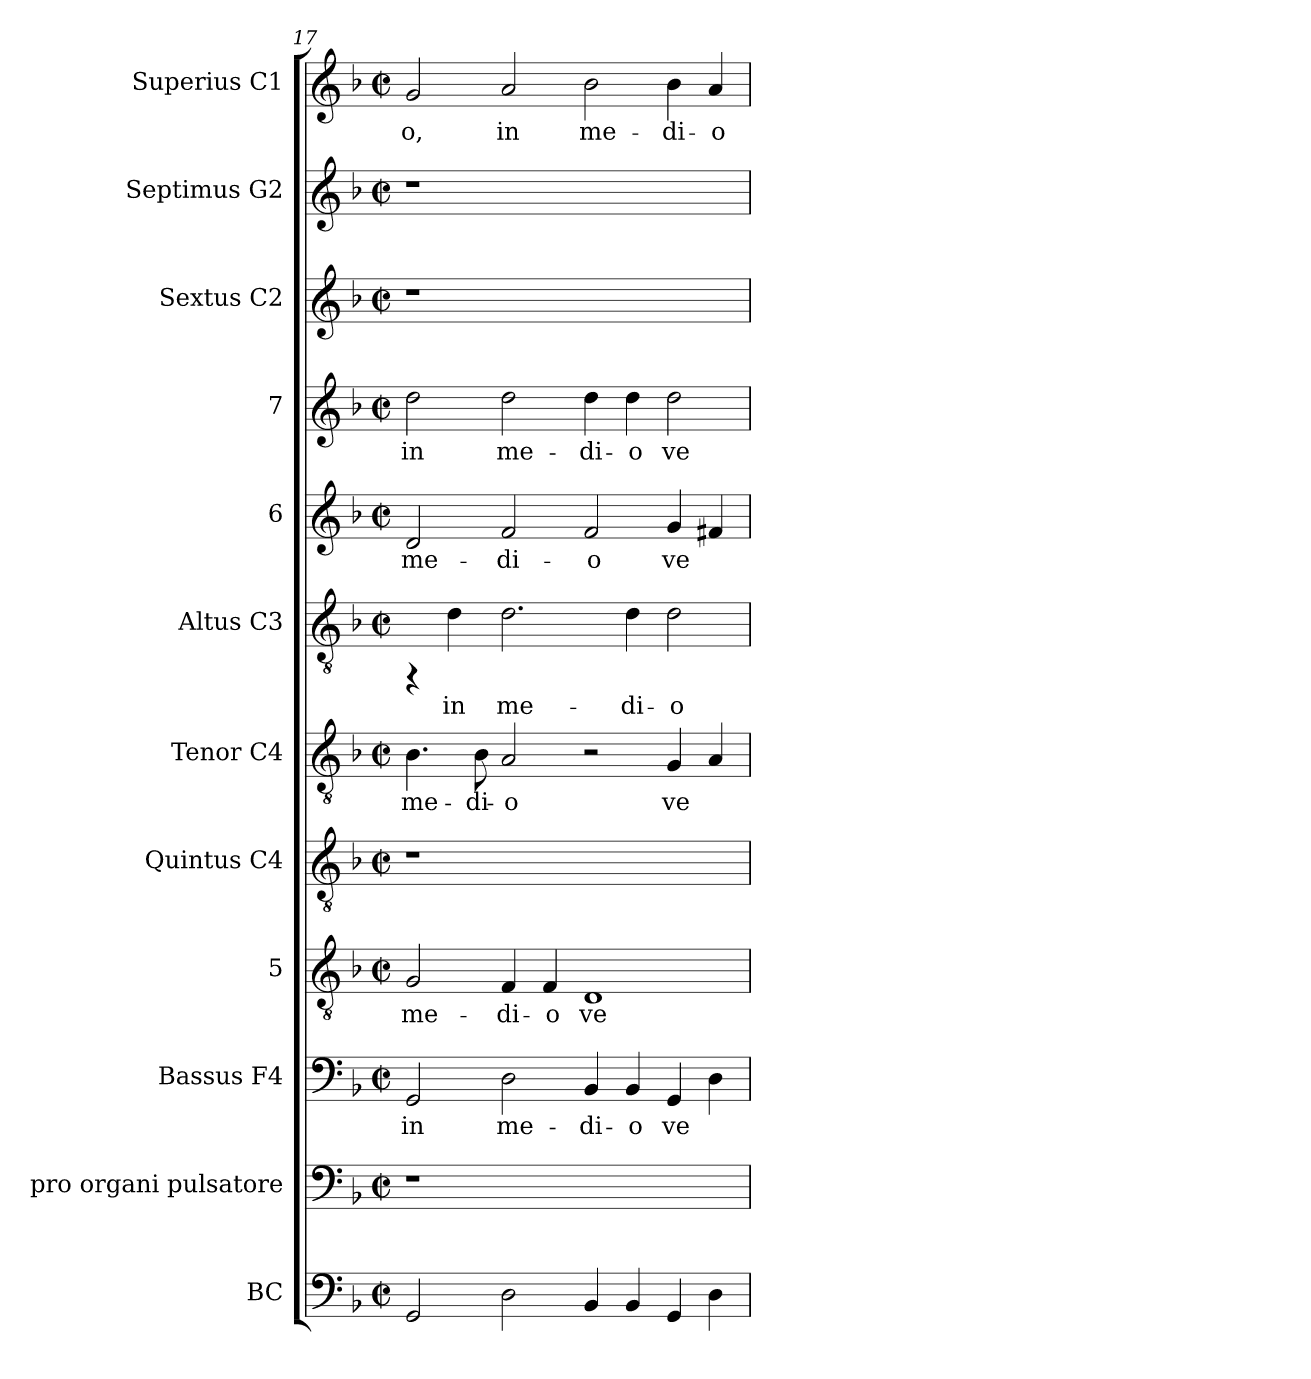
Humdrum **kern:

**kern	**kern	**kern	**text	**kern	**text	**kern	**kern	**text	**kern	**text	**kern	**text	**kern	**text	**kern	**kern	**kern	**text
*part12	*part11	*part10	*part10	*part9	*part9	*part8	*part7	*part7	*part6	*part6	*part5	*part5	*part4	*part4	*part3	*part2	*part1	*part1
*staff12	*staff11	*staff10	*staff10	*staff9	*staff9	*staff8	*staff7	*staff7	*staff6	*staff6	*staff5	*staff5	*staff4	*staff4	*staff3	*staff2	*staff1	*staff1
*I"BC	*I"pro organi  pulsatore	*I"Bassus  F4	*	*I"5	*	*I"Quintus  C4	*I"Tenor  C4	*	*I"Altus  C3	*	*I"6	*	*I"7	*	*I"Sextus  C2	*I"Septimus  G2	*I"Superius  C1	*
*I'BC	*	*I'B	*	*	*	*	*I'T	*	*I'A	*	*	*	*	*	*	*	*I'S	*
*clefF4	*clefF4	*clefF4	*	*clefGv2	*	*clefGv2	*clefGv2	*	*clefGv2	*	*clefG2	*	*clefG2	*	*clefG2	*clefG2	*clefG2	*
*k[b-]	*k[b-]	*k[b-]	*	*k[b-]	*	*k[b-]	*k[b-]	*	*k[b-]	*	*k[b-]	*	*k[b-]	*	*k[b-]	*k[b-]	*k[b-]	*
*F:	*F:	*F:	*	*F:	*	*F:	*F:	*	*F:	*	*F:	*	*F:	*	*F:	*F:	*F:	*
*M2/2	*M2/2	*M2/2	*	*M2/2	*	*M2/2	*M2/2	*	*M2/2	*	*M2/2	*	*M2/2	*	*M2/2	*M2/2	*M2/2	*
*met(c|)	*met(c|)	*met(c|)	*	*met(c|)	*	*met(c|)	*met(c|)	*	*met(c|)	*	*met(c|)	*	*met(c|)	*	*met(c|)	*met(c|)	*met(c|)	*
=17	=17	=17	=17	=17	=17	=17	=17	=17	=17	=17	=17	=17	=17	=17	=17	=17	=17	=17
!	!	!	!LO:LY:b:cj	!	!LO:LY:b:cj	!	!	!LO:LY:b:cj	!	!	!	!LO:LY:b:cj	!	!LO:LY:b:cj	!	!	!	!LO:LY:b:cj
2GG/	1r	2GG/	in	2G/	me-	1r	4.B-\	me-	4rFF	.	2d/	me-	2dd\	in	1r	1r	2g/	-o,
!	!	!	!	!	!	!	!	!	!	!LO:LY:b:cj	!	!	!	!	!	!	!	!
.	.	.	.	.	.	.	.	.	4d\	in	.	.	.	.	.	.	.	.
!	!	!	!	!	!	!	!	!LO:LY:b:cj	!	!	!	!	!	!	!	!	!	!
.	.	.	.	.	.	.	8B-\	-di-	.	.	.	.	.	.	.	.	.	.
!	!	!	!LO:LY:b:cj	!	!LO:LY:b:cj	!	!	!LO:LY:b:cj	!	!LO:LY:b:cj	!	!LO:LY:b:cj	!	!LO:LY:b:cj	!	!	!	!LO:LY:b:cj
2D\	.	2D\	me-	4F/	-di-	.	2A/	-o	2.d\	me-	2f/	-di-	2dd\	me-	.	.	2a/	in
!	!	!	!	!	!LO:LY:b:cj	!	!	!	!	!	!	!	!	!	!	!	!	!
.	.	.	.	4F/	-o	.	.	.	.	.	.	.	.	.	.	.	.	.
!	!	!	!LO:LY:b:cj	!	!LO:LY:b:cj	!	!	!	!	!	!	!LO:LY:b:cj	!	!LO:LY:b:cj	!	!	!	!LO:LY:b:cj
4BB-/	1ryy	4BB-/	-di-	1D	ve-	1ryy	2r	.	.	.	2f/	-o	4dd\	-di-	1ryy	1ryy	2b-\	me-
!	!	!	!LO:LY:b:cj	!	!	!	!	!	!	!LO:LY:b:cj	!	!	!	!LO:LY:b:cj	!	!	!	!
4BB-/	.	4BB-/	-o	.	.	.	.	.	4d\	-di-	.	.	4dd\	-o	.	.	.	.
!	!	!	!LO:LY:b:cj	!	!	!	!	!LO:LY:b:cj	!	!LO:LY:b:cj	!	!LO:LY:b:cj	!	!LO:LY:b:cj	!	!	!	!LO:LY:b:cj
4GG/	.	4GG/	ve-	.	.	.	4G/	ve-	2d\	-o	4g/	ve-	2dd\	ve-	.	.	4b-\	-di-
!	!	!	!LO:LY:b:cj	!	!	!	!	!LO:LY:b:cj	!	!	!	!LO:LY:b:cj	!	!	!	!	!	!LO:LY:b:cj
4D\	.	4D\	--	.	.	.	4A/	--	.	.	4f#X/	--	.	.	.	.	4a/	-o
=	=	=	=	=	=	=	=	=	=	=	=	=	=	=	=	=	=	=
*-	*-	*-	*-	*-	*-	*-	*-	*-	*-	*-	*-	*-	*-	*-	*-	*-	*-	*-
